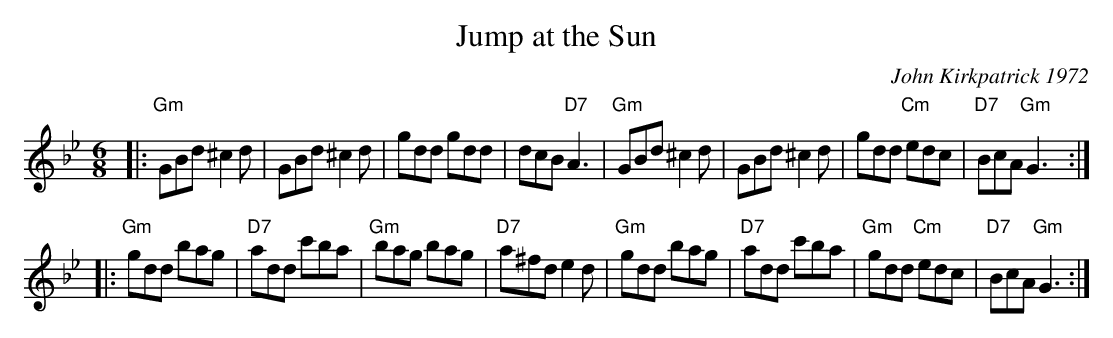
X:1
T: Jump at the Sun
C: John Kirkpatrick 1972
M: 6/8
L: 1/8
K: Gmin
|:\
"Gm"GBd ^c2d | GBd ^c2d | gdd gdd | dcB "D7"A3 |\
"Gm"GBd ^c2d | GBd ^c2d | gdd "Cm"edc | "D7"BcA "Gm"G3 :|
|:\
"Gm"gdd bag | "D7"add c'ba | "Gm"bag bag | "D7"a^fd e2d |\
"Gm"gdd bag | "D7"add c'ba | "Gm"gdd "Cm"edc | "D7"BcA "Gm"G3 :|
